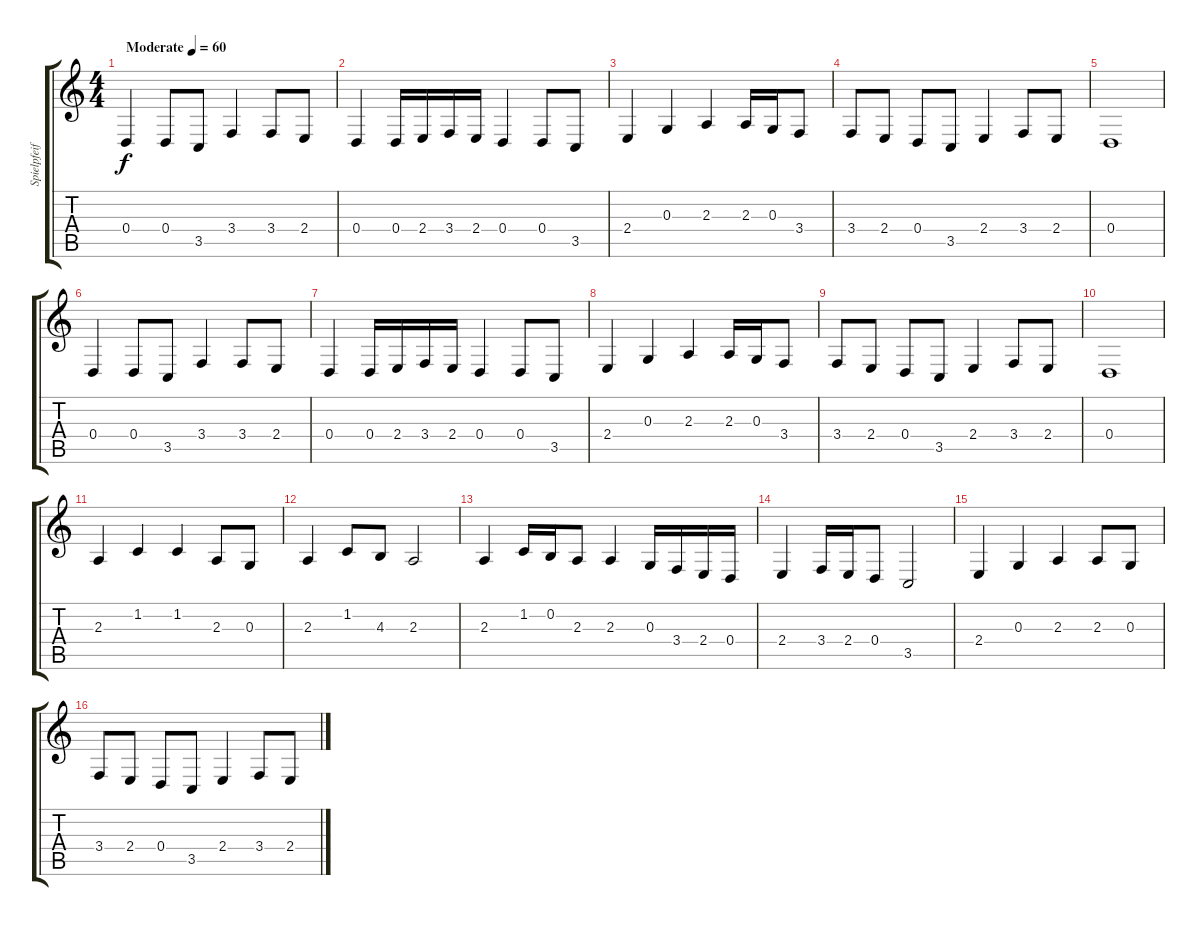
\track ("Spielpfeife" "Spielpfeif") {instrument bagpipe}
\staff {score tabs}
\tuning (E4 B3 G3 D3 A2 D2) {hide}
\ts (4 4)
\tempo (60 "Moderate")
\clef g2
\ks c
0.4.4{dy f instrument bagpipe} 0.4.8 3.5.8 3.4.4 3.4.8 2.4.8 |
0.4.4 0.4.16 2.4.16 3.4.16 2.4.16 0.4.4 0.4.8 3.5.8 |
2.4.4 0.3.4 2.3.4 2.3.16 0.3.16 3.4.8 |
3.4.8 2.4.8 0.4.8 3.5.8 2.4.4 3.4.8 2.4.8 |
0.4.1 |
0.4.4 0.4.8 3.5.8 3.4.4 3.4.8 2.4.8 |
0.4.4 0.4.16 2.4.16 3.4.16 2.4.16 0.4.4 0.4.8 3.5.8 |
2.4.4 0.3.4 2.3.4 2.3.16 0.3.16 3.4.8 |
3.4.8 2.4.8 0.4.8 3.5.8 2.4.4 3.4.8 2.4.8 |
0.4.1 |
2.3.4 1.2.4 1.2.4 2.3.8 0.3.8 |
2.3.4 1.2.8 4.3.8 2.3.2 |
2.3.4 1.2.16 0.2.16 2.3.8 2.3.4 0.3.16 3.4.16 2.4.16 0.4.16 |
2.4.4 3.4.16 2.4.16 0.4.8 3.5.2 |
2.4.4 0.3.4 2.3.4 2.3.8 0.3.8 |
3.4.8 2.4.8 0.4.8 3.5.8 2.4.4 3.4.8 2.4.8
